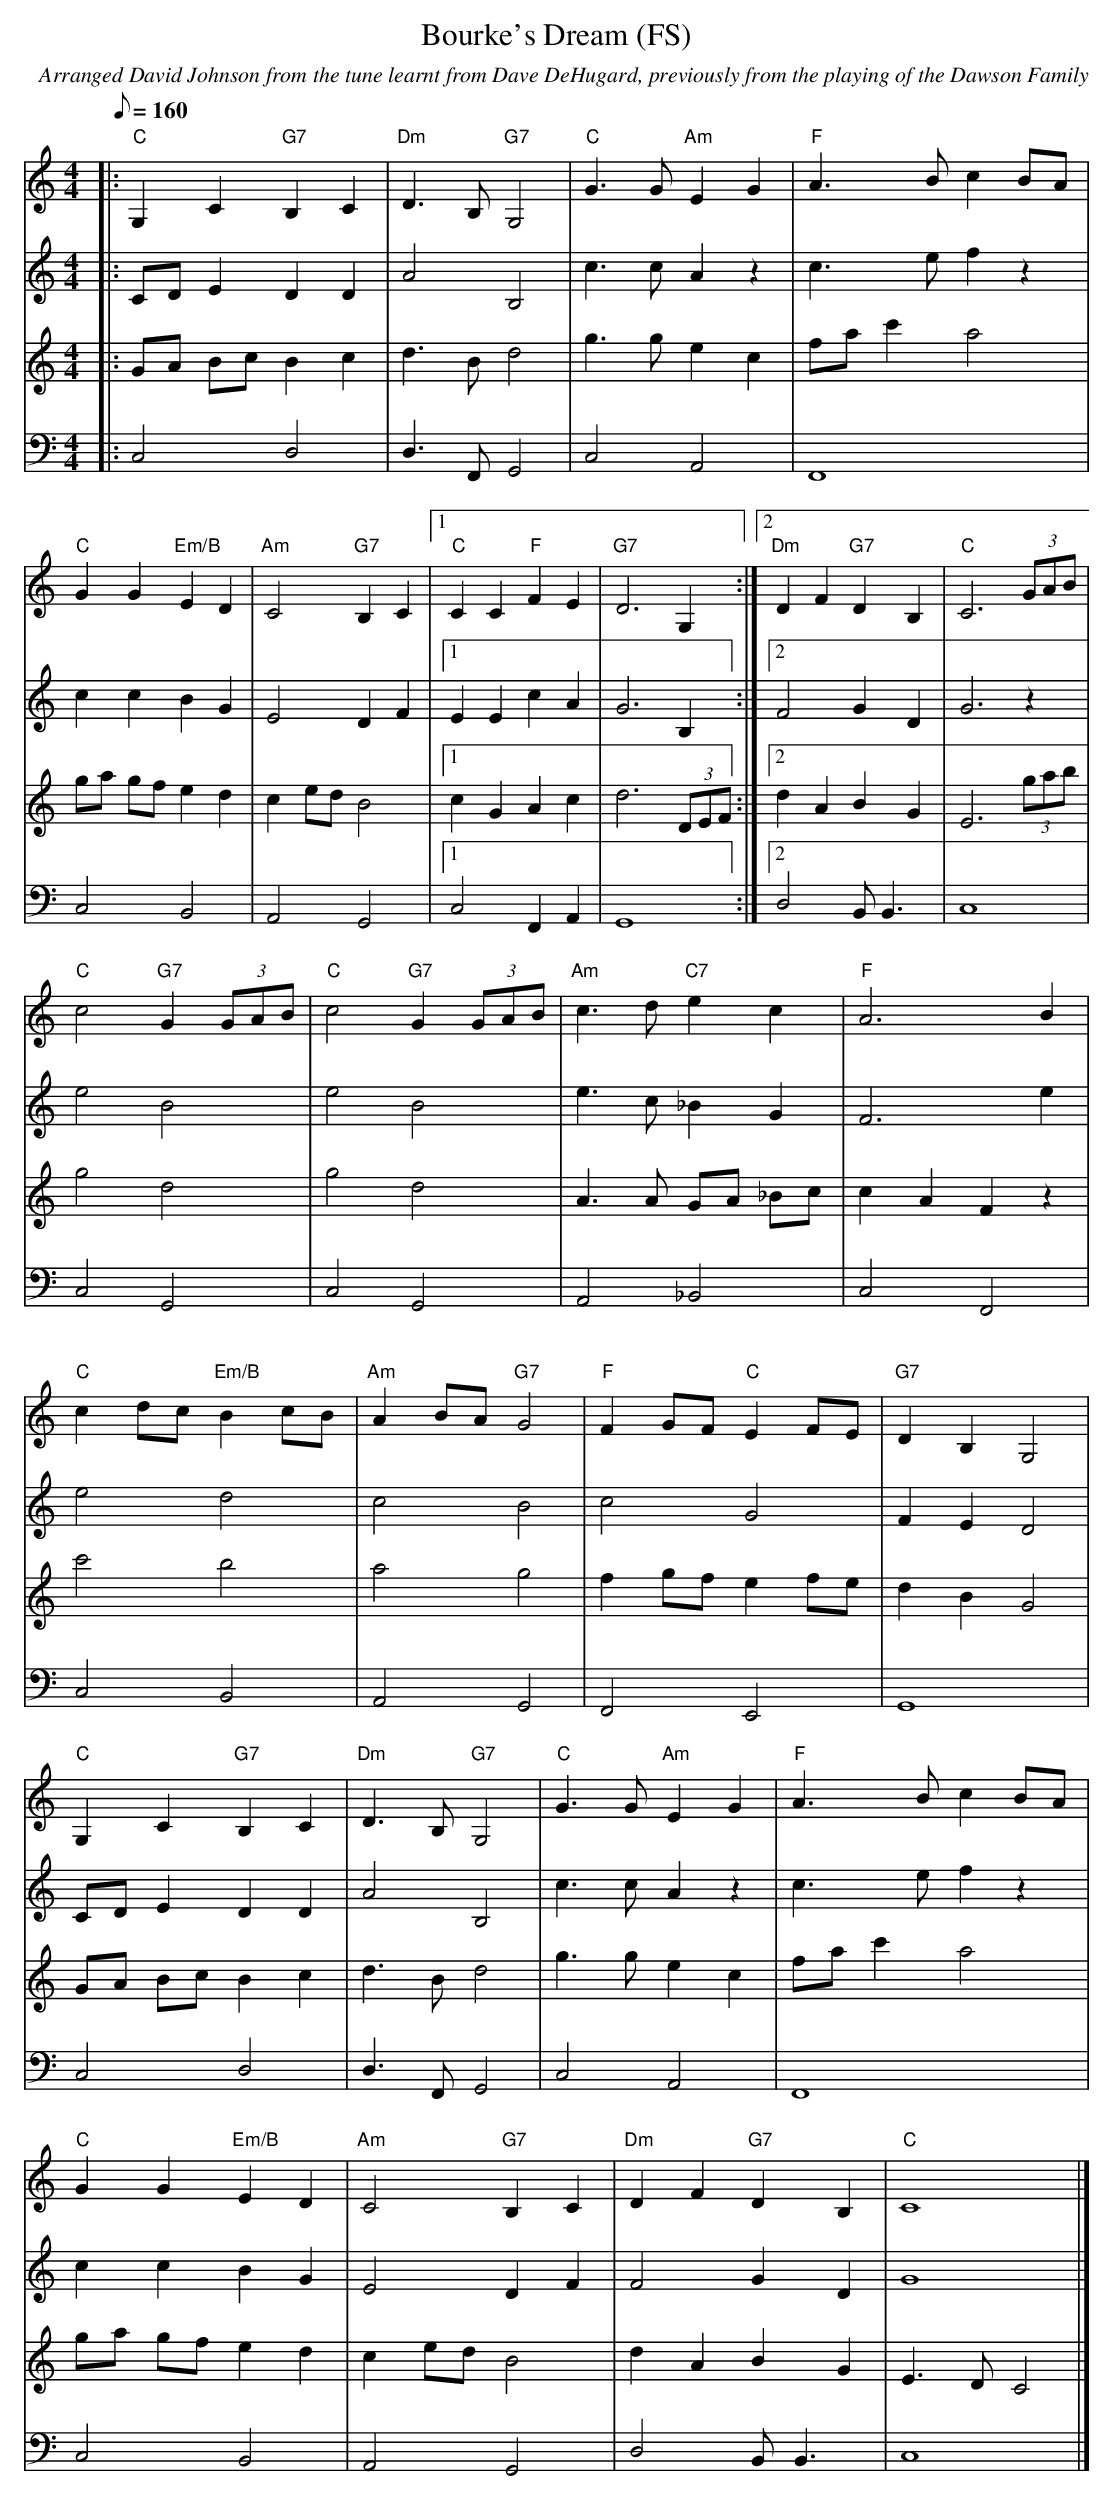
X:1
T:Bourke's Dream (FS)
M:4/4
L:1/8
Q:160
C:Arranged David Johnson from the tune learnt from Dave DeHugard, previously from the playing of the Dawson Family
K:Cmaj
V:1
|:"C"G,2C2"G7"B,2C2|"Dm"D3B,"G7"G,4|"C"G3G"Am"E2G2|"F"A3Bc2BA|
"C"G2G2"Em/B"E2D2|"Am"C4"G7"B,2C2|1"C"C2C2 "F"F2E2|"G7"D6G,2:|2"Dm"D2F2"G7"D2B,2|"C"C6(3GAB|
"C"c4"G7"G2 (3GAB|"C"c4"G7"G2 (3GAB|"Am"c3d"C7"e2c2|"F"A6B2|
"C"c2 dc"Em/B"B2 cB|"Am"A2BA"G7"G4|"F"F2GF"C"E2FE|"G7"D2B,2G,4|
"C"G,2C2"G7"B,2C2|"Dm"D3B,"G7"G,4|"C"G3G"Am"E2G2|"F"A3Bc2BA|
"C"G2G2"Em/B"E2D2|"Am"C4"G7"B,2C2|"Dm"D2F2"G7"D2B,2|"C"C8|]
V:2
|:CDE2D2D2|A4B,4|c3cA2z2|c3ef2z2|
c2c2B2G2|E4D2F2|1E2E2 c2A2|G6B,2:|2F4G2D2|G6z2|
e4B4|e4B4|e3c_B2G2|F6e2|
e4d4|c4B4|c4G4|F2E2D4|
CDE2D2D2|A4B,4|c3cA2z2|c3ef2z2|
c2c2B2G2|E4D2F2|F4G2D2|G8|]
V:3
|:GA BcB2c2|d3Bd4|g3ge2c2|fac'2a4|
ga gfe2d2|c2edB4|1c2G2 A2c2|d6(3DEF:|2d2A2B2G2|E6(3gab|
g4d4|g4d4|A3A GA _Bc|c2A2F2z2|
c'4b4|a4g4|f2gfe2fe|d2B2G4|
GA BcB2c2|d3Bd4|g3ge2c2|fac'2a4|
ga gfe2d2|c2edB4|d2A2B2G2|E3DC4|]
V:4 clef=bass
|:C,4D,4|D,3F,,G,,4|C,4A,,4|F,,8|
C,4B,,4|A,,4G,,4|1C,4F,,2A,,2|G,,8:|2D,4B,,B,,3|C,8|
C,4G,,4|C,4G,,4|A,,4_B,,4|C,4F,,4|
C,4B,,4|A,,4G,,4|F,,4E,,4|G,,8|
C,4D,4|D,3F,,G,,4|C,4A,,4|F,,8|
C,4B,,4|A,,4G,,4|D,4B,,B,,3|C,8|]
